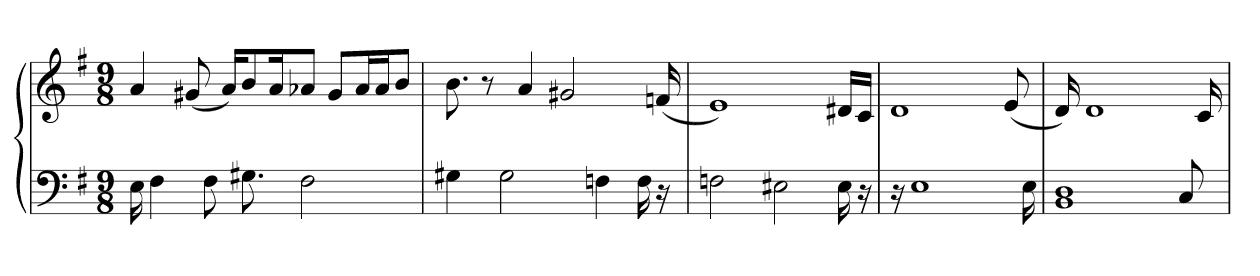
**kern	**kern
*part1	*part1
*staff2	*staff1
*clefF4	*clefG2
*k[f#]	*k[f#]
*M9/8	*M9/8
=1	=1
16E	4a
4F#	.
.	(8g#X
8F#	.
.	16a/KL)
8.G#X	8b/
.	16a/K
2F#	8a-X/J
.	8g#/L
.	16a-/L
.	16a-/J
.	8b/J
=2	=2
4G#X	8.b
.	8r
2G#	.
.	4a
.	2g#X
4Fn	.
16F	.
16r	(16fn
=3	=3
2Fn	1e)
2E#X	.
16E#	16d#X/LL
16r	16c/JJ
=4	=4
16r	1d
1E	.
.	(8e
16E	.
=5	=5
1BB 1D	16d)
.	1d
8C	.
.	16c
=	=
*-	*-
